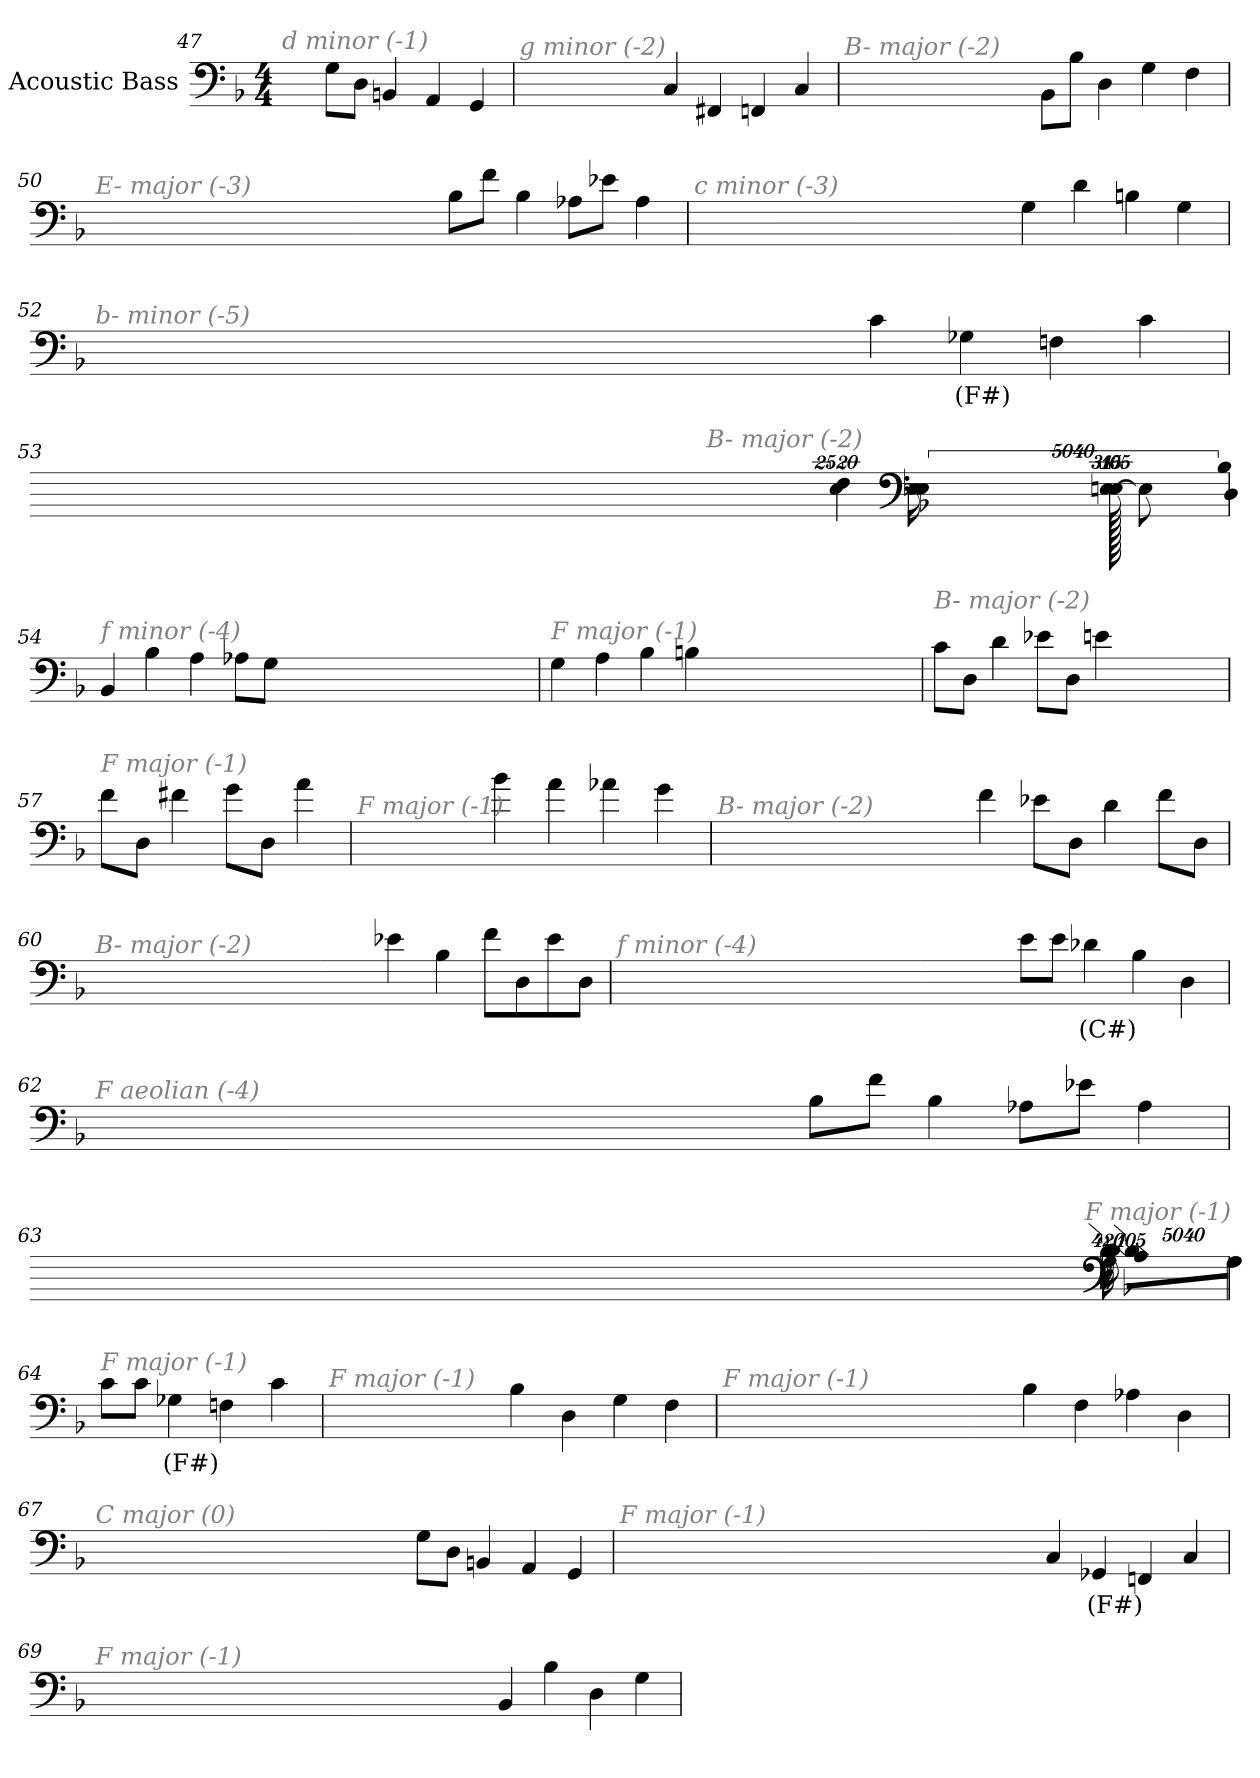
**kern	**text
*part1	*part1
*staff1	*staff1
*I"Acoustic Bass	*
*clefF4	*
*ITrd7c12	*
*k[b-]	*
*F:	*
*M4/4	*
=47	=47
!LO:TX:i:color=#808080:t=d minor (-1)	!
8GGL	.
8DDJ	.
4BBBn	.
4AAA	.
4GGG	.
=48	=48
!LO:TX:i:color=#808080:t=g minor (-2)	!
4CC	.
4FFF#X	.
4FFFn	.
4CC	.
=49	=49
!LO:TX:i:color=#808080:t=B- major (-2)	!
8BBB-L	.
8BB-J	.
4DD	.
4GG	.
4FF	.
=50	=50
!LO:TX:i:color=#808080:t=E- major (-3)	!
8BB-L	.
8FJ	.
4BB-	.
8AA-XL	.
8E-XJ	.
4AA-	.
=51	=51
!LO:TX:i:color=#808080:t=c minor (-3)	!
4GG	.
4D	.
4BBn	.
4GG	.
=52	=52
!LO:TX:i:color=#808080:t=b- minor (-5)	!
4C	.
4GG-Xi	(F#)
4FFn	.
4C	.
=53	=53
!LO:TX:i:color=#808080:t=B- major (-2)	!
!LO:N:vis=4	!
20160%3347BB-	.
!LO:N:vis=4	!
20160%3347DD	.
!LO:N:vis=4	!
20160%3347EE-X	.
[6720%13EEn	.
40320EE_	.
8EE_	.
16EE_	.
!LO:N:vis=512%31	!
40320%2441EE]	.
4FF	.
=54	=54
!LO:TX:i:color=#808080:t=f minor (-4)	!
4BBB-	.
4BB-	.
4AA	.
8AA-XL	.
8GGJ	.
=55	=55
!LO:TX:i:color=#808080:t=F major (-1)	!
4GG	.
4AA	.
4BB-	.
4BBn	.
=56	=56
!LO:TX:i:color=#808080:t=B- major (-2)	!
8CL	.
8DDJ	.
4D	.
8E-XL	.
8DDJ	.
4En	.
=57	=57
!LO:TX:i:color=#808080:t=F major (-1)	!
8FL	.
8DDJ	.
4F#X	.
8GL	.
8DDJ	.
4A	.
=58	=58
!LO:TX:i:color=#808080:t=F major (-1)	!
4B-	.
4A	.
4A-X	.
4G	.
=59	=59
!LO:TX:i:color=#808080:t=B- major (-2)	!
4F	.
8E-XL	.
8DDJ	.
4D	.
8FL	.
8DDJ	.
=60	=60
!LO:TX:i:color=#808080:t=B- major (-2)	!
4E-X	.
4BB-	.
8FL	.
8DD	.
8E-	.
8DDJ	.
=61	=61
!LO:TX:i:color=#808080:t=f minor (-4)	!
8EL	.
8EJ	.
4D-Xi	(C#)
4BB-	.
4DD	.
=62	=62
!LO:TX:i:color=#808080:t=F aeolian (-4)	!
8BB-L	.
8FJ	.
4BB-	.
8AA-XL	.
8E-XJ	.
4AA-	.
=63	=63
!LO:TX:i:color=#808080:t=F major (-1)	!
4GG	.
!LO:N:vis=8	!
40320%3347GGL	.
!LO:N:vis=8	!
40320%3347AA	.
!LO:N:vis=8	!
40320%3347BB-J	.
!LO:N:vis=1024	!
[13440%13BBn	.
8BB_	.
16BB_	.
32BB_	.
!LO:N:vis=1024%31	!
13440%407BB]	.
4GG	.
=64	=64
!LO:TX:i:color=#808080:t=F major (-1)	!
8CL	.
8CJ	.
4GG-Xi	(F#)
4FFn	.
4C	.
=65	=65
!LO:TX:i:color=#808080:t=F major (-1)	!
4BB-	.
4DD	.
4GG	.
4FF	.
=66	=66
!LO:TX:i:color=#808080:t=F major (-1)	!
4BB-	.
4FF	.
4AA-X	.
4DD	.
=67	=67
!LO:TX:i:color=#808080:t=C major (0)	!
8GGL	.
8DDJ	.
4BBBn	.
4AAA	.
4GGG	.
=68	=68
!LO:TX:i:color=#808080:t=F major (-1)	!
4CC	.
4GGG-Xi	(F#)
4FFFn	.
4CC	.
=69	=69
!LO:TX:i:color=#808080:t=F major (-1)	!
4BBB-	.
4BB-	.
4DD	.
4GG	.
=	=
*-	*-
